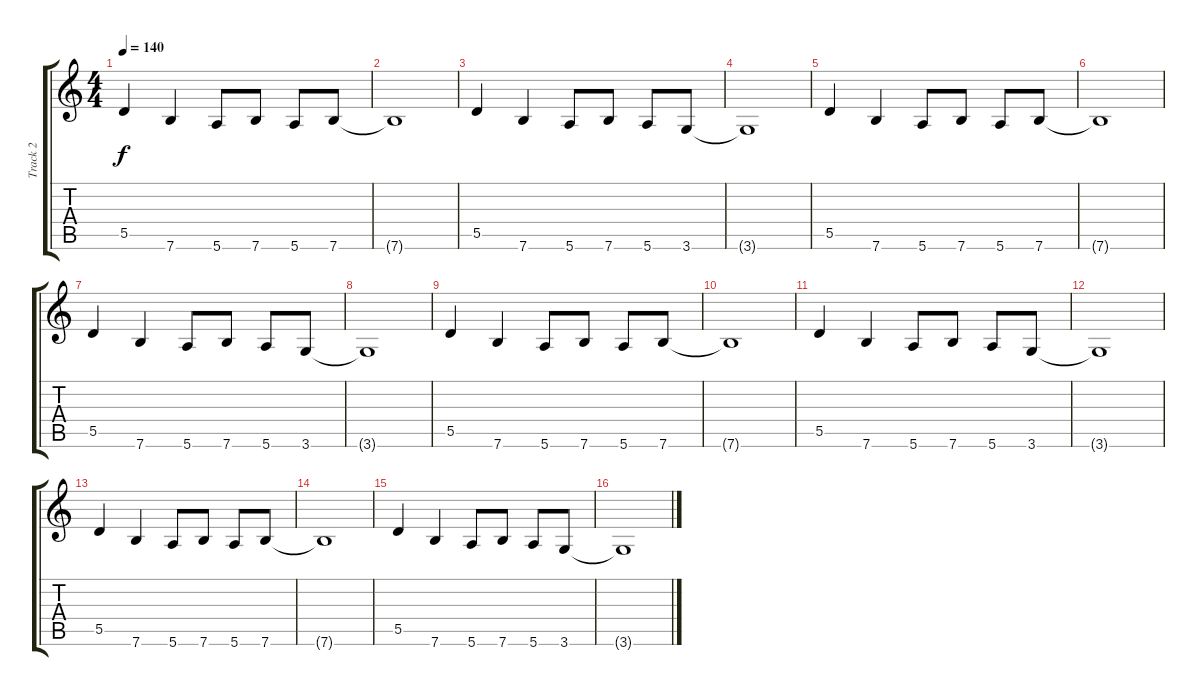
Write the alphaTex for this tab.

\track ("Track 2" "Track 2") {instrument distortionguitar}
\staff {score tabs}
\tuning (E4 B3 G3 D3 A2 E2) {hide}
\ts (4 4)
\tempo 140
\clef g2
\ks c
5.5.4{dy f} 7.6.4 5.6.8 7.6.8 5.6.8 7.6.8 |
7.6{t}.1 |
5.5.4 7.6.4 5.6.8 7.6.8 5.6.8 3.6.8 |
3.6{t}.1 |
5.5.4 7.6.4 5.6.8 7.6.8 5.6.8 7.6.8 |
7.6{t}.1 |
5.5.4 7.6.4 5.6.8 7.6.8 5.6.8 3.6.8 |
3.6{t}.1 |
5.5.4 7.6.4 5.6.8 7.6.8 5.6.8 7.6.8 |
7.6{t}.1 |
5.5.4 7.6.4 5.6.8 7.6.8 5.6.8 3.6.8 |
3.6{t}.1 |
5.5.4 7.6.4 5.6.8 7.6.8 5.6.8 7.6.8 |
7.6{t}.1 |
5.5.4 7.6.4 5.6.8 7.6.8 5.6.8 3.6.8 |
3.6{t}.1
